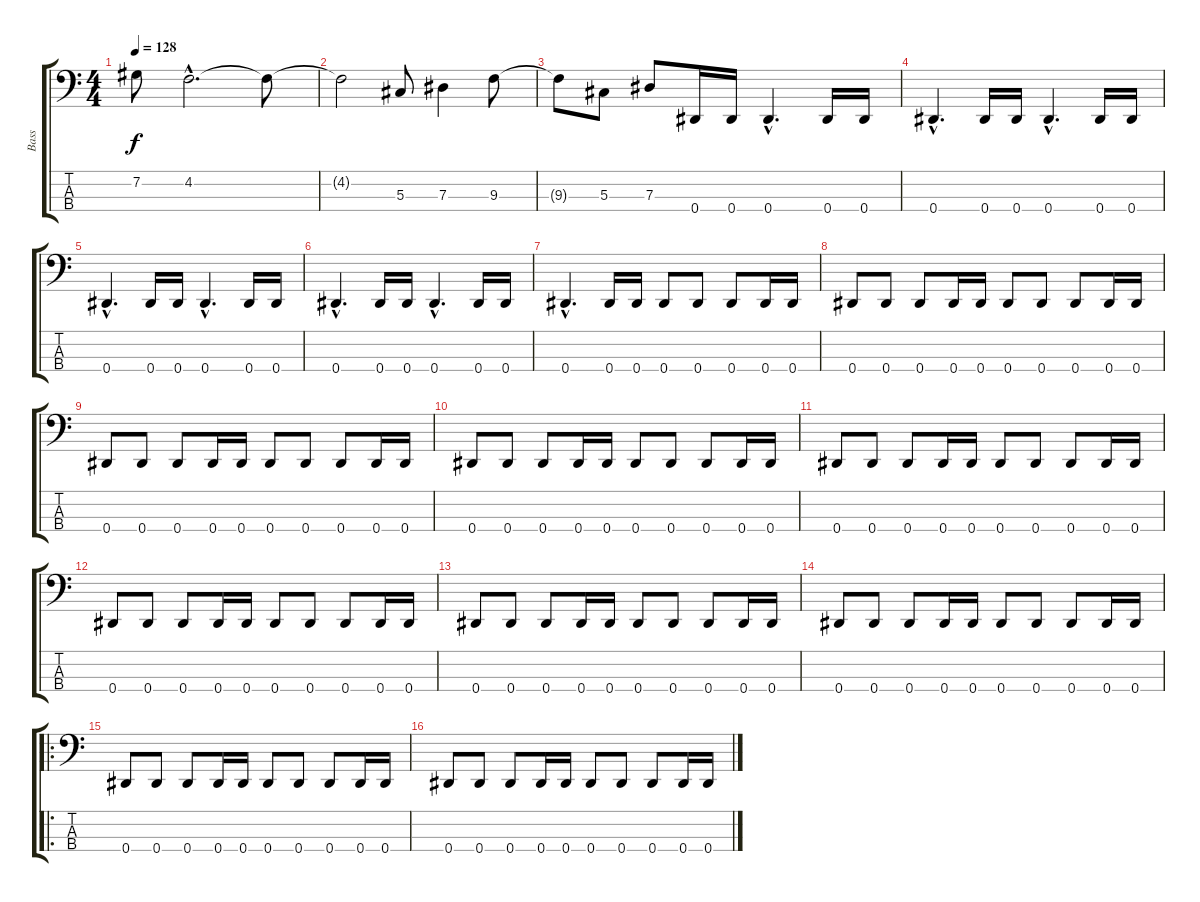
\track ("Bass" "Bass") {instrument electricbassfinger}
\staff {score tabs}
\tuning (Gb2 Db2 Ab1 Eb1) {hide}
\ts (4 4)
\tempo 128
\clef f4
\ks c
7.2{t}.8{dy f} 4.2{hac}.2{d} 4.2{t}.8 |
4.2{t}.2 5.3.8 7.3.4 9.3.8 |
9.3{t}.8 5.3.8 7.3.8 0.4.16 0.4.16 0.4{hac}.4{d} 0.4.16 0.4.16 |
0.4{hac}.4{d} 0.4.16 0.4.16 0.4{hac}.4{d} 0.4.16 0.4.16 |
0.4{hac}.4{d} 0.4.16 0.4.16 0.4{hac}.4{d} 0.4.16 0.4.16 |
0.4{hac}.4{d} 0.4.16 0.4.16 0.4{hac}.4{d} 0.4.16 0.4.16 |
0.4{hac}.4{d} 0.4.16 0.4.16 0.4.8 0.4.8 0.4.8 0.4.16 0.4.16 |
0.4.8 0.4.8 0.4.8 0.4.16 0.4.16 0.4.8 0.4.8 0.4.8 0.4.16 0.4.16 |
0.4.8 0.4.8 0.4.8 0.4.16 0.4.16 0.4.8 0.4.8 0.4.8 0.4.16 0.4.16 |
0.4.8 0.4.8 0.4.8 0.4.16 0.4.16 0.4.8 0.4.8 0.4.8 0.4.16 0.4.16 |
0.4.8 0.4.8 0.4.8 0.4.16 0.4.16 0.4.8 0.4.8 0.4.8 0.4.16 0.4.16 |
0.4.8 0.4.8 0.4.8 0.4.16 0.4.16 0.4.8 0.4.8 0.4.8 0.4.16 0.4.16 |
0.4.8 0.4.8 0.4.8 0.4.16 0.4.16 0.4.8 0.4.8 0.4.8 0.4.16 0.4.16 |
0.4.8 0.4.8 0.4.8 0.4.16 0.4.16 0.4.8 0.4.8 0.4.8 0.4.16 0.4.16 |
\ro
0.4.8 0.4.8 0.4.8 0.4.16 0.4.16 0.4.8 0.4.8 0.4.8 0.4.16 0.4.16 |
0.4.8 0.4.8 0.4.8 0.4.16 0.4.16 0.4.8 0.4.8 0.4.8 0.4.16 0.4.16
